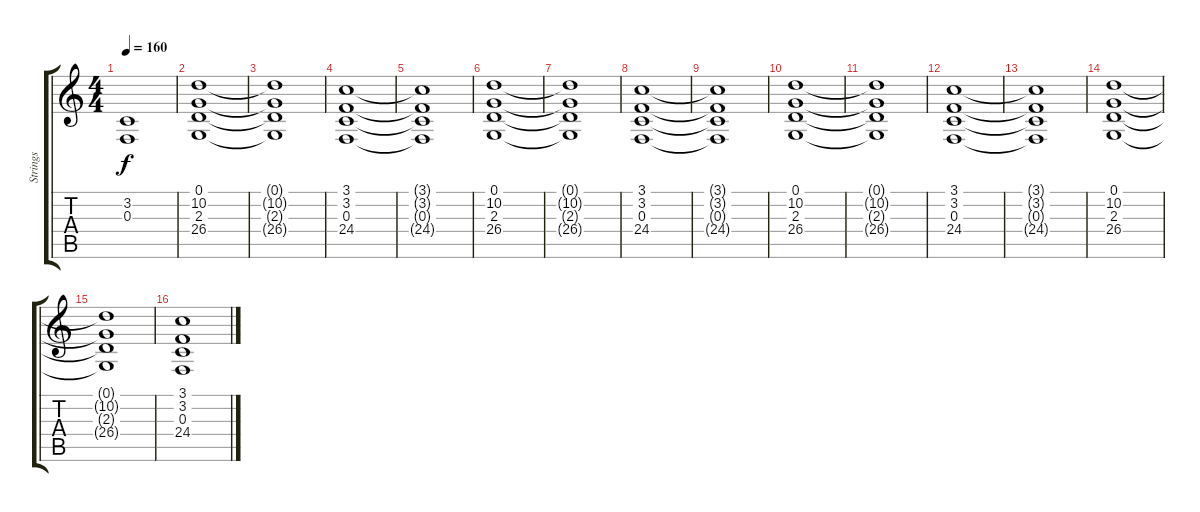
\track ("Strings" "Strings") {instrument stringensemble1}
\staff {score tabs}
\tuning (D4 A3 F3 C3 G2 D2) {hide}
\ts (4 4)
\tempo 160
\clef g2
\ks c
(3.2{t} 0.3{t}).1{dy f} |
(0.1 10.2 2.3 26.4).1 |
(0.1{t} 10.2{t} 2.3{t} 26.4{t}).1 |
(3.1 3.2 0.3 24.4).1 |
(3.1{t} 3.2{t} 0.3{t} 24.4{t}).1 |
(0.1 10.2 2.3 26.4).1 |
(0.1{t} 10.2{t} 2.3{t} 26.4{t}).1 |
(3.1 3.2 0.3 24.4).1 |
(3.1{t} 3.2{t} 0.3{t} 24.4{t}).1 |
(0.1 10.2 2.3 26.4).1 |
(0.1{t} 10.2{t} 2.3{t} 26.4{t}).1 |
(3.1 3.2 0.3 24.4).1 |
(3.1{t} 3.2{t} 0.3{t} 24.4{t}).1 |
(0.1 10.2 2.3 26.4).1 |
(0.1{t} 10.2{t} 2.3{t} 26.4{t}).1 |
(3.1 3.2 0.3 24.4).1
